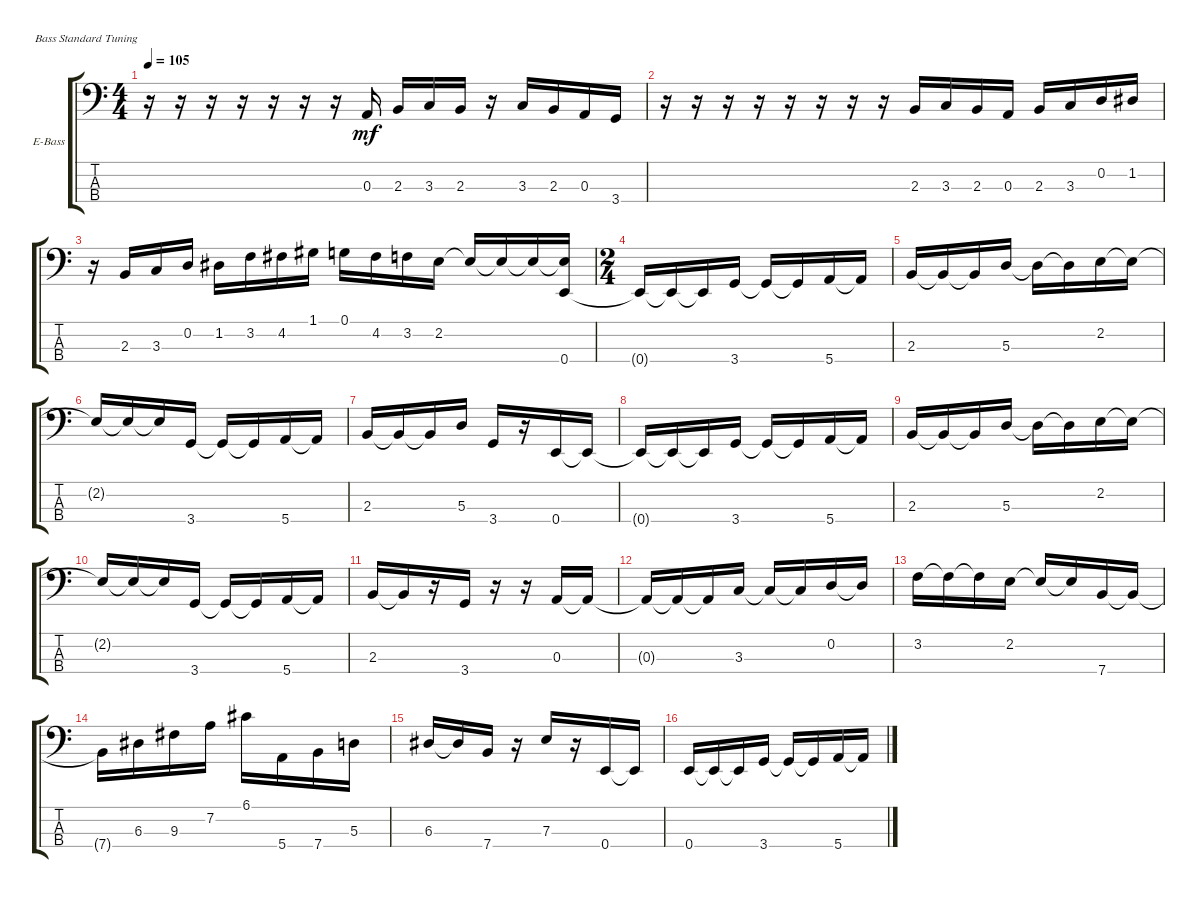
\defaultSystemsLayout 4
\bracketExtendMode groupsimilarinstruments
\firstSystemTrackNameOrientation horizontal
\otherSystemsTrackNameOrientation horizontal
\track ("Anthony Jackson" "E-Bass") {instrument electricbassfinger}
\staff {score tabs}
\tuning (G2 D2 A1 E1)
\ts (4 4)
\tempo 105
\clef f4
\ks c
r.16{dy mf} r.16 r.16 r.16 r.16 r.16 r.16 0.3.16 2.3.16 3.3.16 2.3.16 r.16 3.3.16 2.3.16 0.3.16 3.4.16 |
r.16 r.16 r.16 r.16 r.16 r.16 r.16 r.16 2.3.16 3.3.16 2.3.16 0.3.16 2.3.16 3.3.16 0.2.16 1.2.16 |
r.16 2.3.16 3.3.16 0.2.16 1.2.16 3.2.16 4.2.16 1.1.16 0.1.16 4.2.16 3.2.16 2.2.16 2.2{t}.16 2.2{t}.16 2.2{t}.16 (2.2{t} 0.4).16 |
\ts (2 4)
0.4{t}.16 0.4{t}.16 0.4{t}.16 3.4.16 3.4{t}.16 3.4{t}.16 5.4.16 5.4{t}.16 |
2.3.16 2.3{t}.16 2.3{t}.16 5.3.16 5.3{t}.16 5.3{t}.16 2.2.16 2.2{t}.16 |
2.2{t}.16 2.2{t}.16 2.2{t}.16 3.4.16 3.4{t}.16 3.4{t}.16 5.4.16 5.4{t}.16 |
2.3.16 2.3{t}.16 2.3{t}.16 5.3.16 3.4.16 r.16 0.4.16 0.4{t}.16 |
0.4{t}.16 0.4{t}.16 0.4{t}.16 3.4.16 3.4{t}.16 3.4{t}.16 5.4.16 5.4{t}.16 |
2.3.16 2.3{t}.16 2.3{t}.16 5.3.16 5.3{t}.16 5.3{t}.16 2.2.16 2.2{t}.16 |
2.2{t}.16 2.2{t}.16 2.2{t}.16 3.4.16 3.4{t}.16 3.4{t}.16 5.4.16 5.4{t}.16 |
2.3.16 2.3{t}.16 r.16 3.4.16 r.16 r.16 0.3.16 0.3{t}.16 |
0.3{t}.16 0.3{t}.16 0.3{t}.16 3.3.16 3.3{t}.16 3.3{t}.16 0.2.16 0.2{t}.16 |
3.2.16 3.2{t}.16 3.2{t}.16 2.2.16 2.2{t}.16 2.2{t}.16 7.4.16 7.4{t}.16 |
7.4{t}.16 6.3.16 9.3.16 7.2.16 6.1.16 5.4.16 7.4.16 5.3.16 |
6.3.16 6.3{t}.16 7.4.16 r.16 7.3.16 r.16 0.4.16 0.4{t}.16 |
0.4.16 0.4{t}.16 0.4{t}.16 3.4.16 3.4{t}.16 3.4{t}.16 5.4.16 5.4{t}.16
